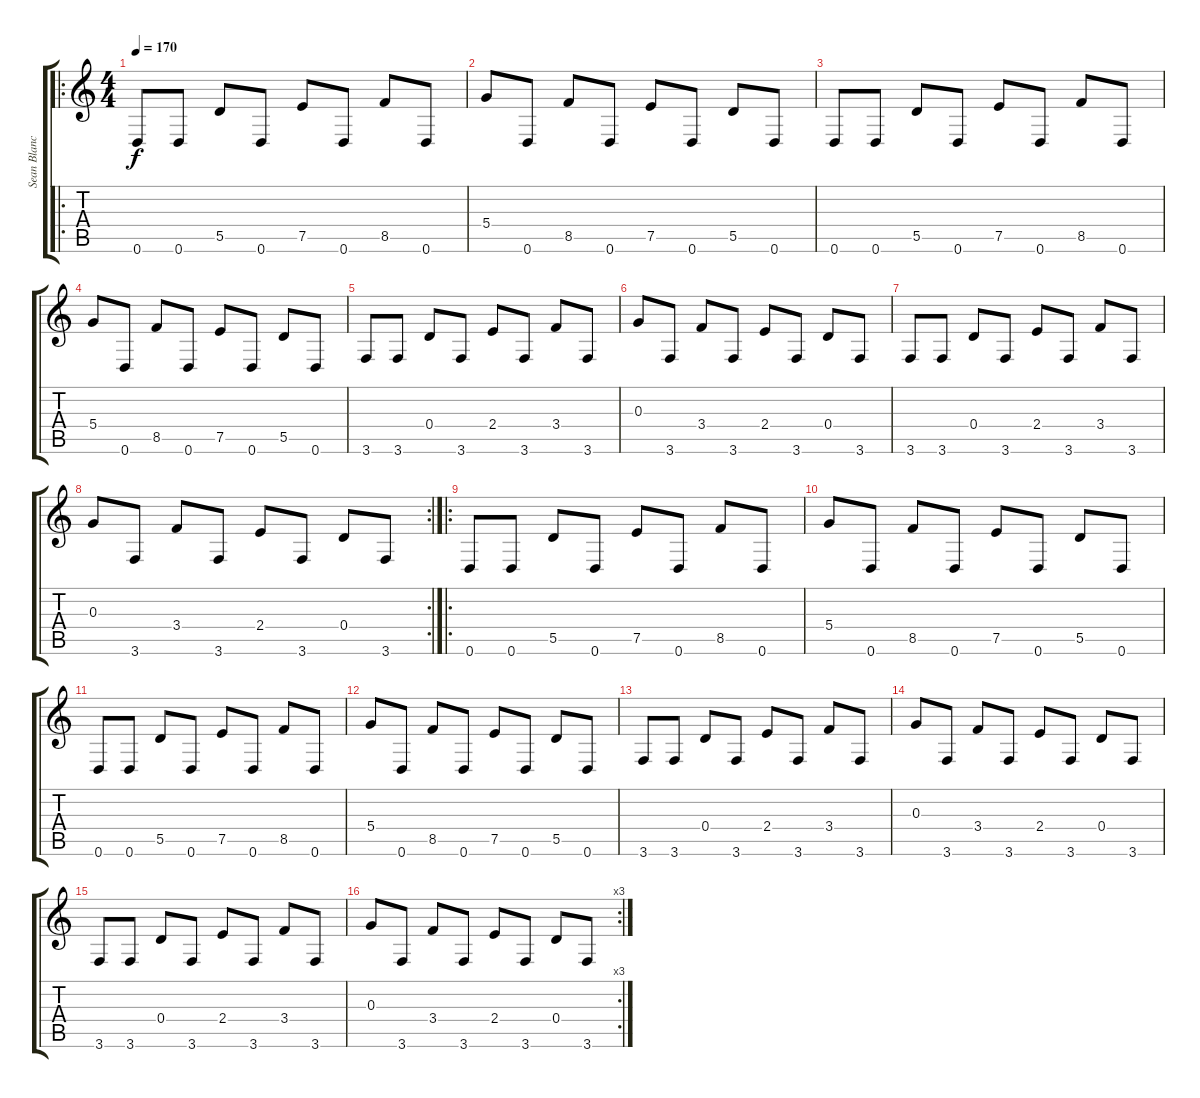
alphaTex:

\track ("Sean Blanchard-guitar 2" "Sean Blanc") {instrument distortionguitar}
\staff {score tabs}
\tuning (E4 B3 G3 D3 A2 D2) {hide}
\ro
\ts (4 4)
\tempo 170
\clef g2
\ks c
0.6.8{dy f instrument electricguitarjazz} 0.6.8 5.5.8 0.6.8 7.5.8 0.6.8 8.5.8 0.6.8 |
5.4.8 0.6.8 8.5.8 0.6.8 7.5.8 0.6.8 5.5.8 0.6.8 |
0.6.8 0.6.8 5.5.8 0.6.8 7.5.8 0.6.8 8.5.8 0.6.8 |
5.4.8 0.6.8 8.5.8 0.6.8 7.5.8 0.6.8 5.5.8 0.6.8 |
3.6.8 3.6.8 0.4.8 3.6.8 2.4.8 3.6.8 3.4.8 3.6.8 |
0.3.8 3.6.8 3.4.8 3.6.8 2.4.8 3.6.8 0.4.8 3.6.8 |
3.6.8 3.6.8 0.4.8 3.6.8 2.4.8 3.6.8 3.4.8 3.6.8 |
\rc 2
0.3.8 3.6.8 3.4.8 3.6.8 2.4.8 3.6.8 0.4.8 3.6.8 |
\ro
0.6.8{instrument distortionguitar} 0.6.8 5.5.8 0.6.8 7.5.8 0.6.8 8.5.8 0.6.8 |
5.4.8 0.6.8 8.5.8 0.6.8 7.5.8 0.6.8 5.5.8 0.6.8 |
0.6.8 0.6.8 5.5.8 0.6.8 7.5.8 0.6.8 8.5.8 0.6.8 |
5.4.8 0.6.8 8.5.8 0.6.8 7.5.8 0.6.8 5.5.8 0.6.8 |
3.6.8 3.6.8 0.4.8 3.6.8 2.4.8 3.6.8 3.4.8 3.6.8 |
0.3.8 3.6.8 3.4.8 3.6.8 2.4.8 3.6.8 0.4.8 3.6.8 |
3.6.8 3.6.8 0.4.8 3.6.8 2.4.8 3.6.8 3.4.8 3.6.8 |
\rc 3
0.3.8 3.6.8 3.4.8 3.6.8 2.4.8 3.6.8 0.4.8 3.6.8
